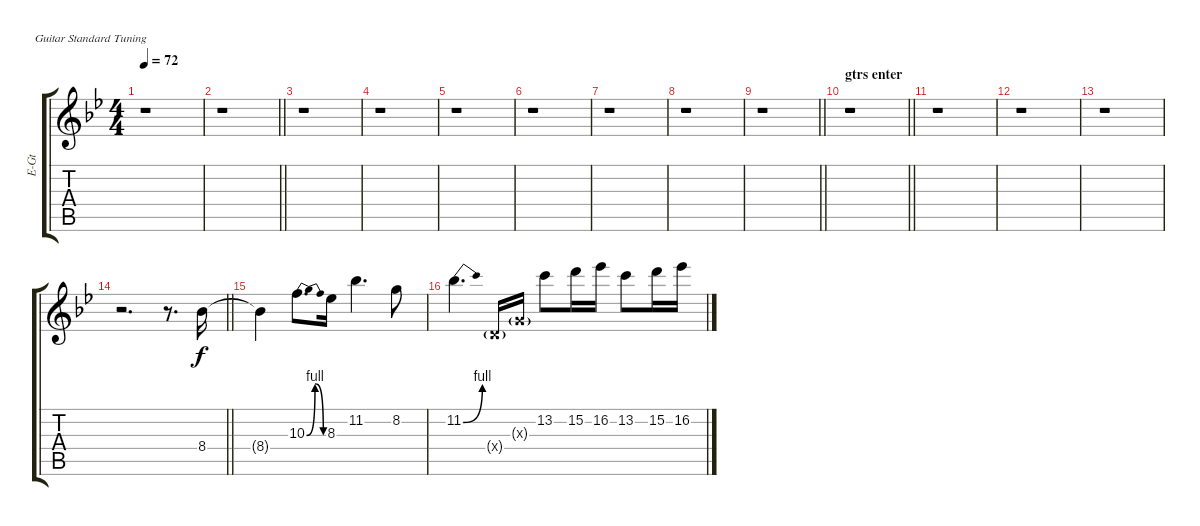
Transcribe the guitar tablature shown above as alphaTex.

\bracketExtendMode groupsimilarinstruments
\otherSystemsTrackNameOrientation horizontal
\track ("Gtr 1" "E-Gt") {instrument distortionguitar}
\staff {score tabs}
\tuning (E4 B3 G3 D3 A2 E2)
\ts (4 4)
\tempo 72
\clef g2
\ks bb
r.1{dy f beam Down} |
\barLineRight lightlight
r.1{beam Down} |
r.1{beam Down} |
r.1{beam Down} |
r.1{beam Down} |
r.1{beam Down} |
r.1{beam Down} |
r.1{beam Down} |
\barLineRight lightlight
r.1{beam Down} |
\section ("" "gtrs enter")
\barLineRight lightlight
r.1{beam Down} |
r.1{beam Down} |
r.1{beam Down} |
r.1{beam Down} |
\barLineRight lightlight
r.2{d beam Down} r.8{d beam Down} 8.4{acc b}.16{beam Down} |
8.4{t acc b}.4{beam Down} 10.3{be (bendrelease 0 0 22.8 4 40.199999999999996 4 60 0) acc forcenatural}.8{d beam Down} 8.3{acc b}.16{beam Down} 11.2{acc b}.4{d beam Down} 8.2{acc forcenatural}.8{beam Down} |
11.2{be (bend 0 0 30.599999999999998 4) acc b}.4{d beam Down} 0.4{g x acc forcenatural}.16{beam Up} 0.3{g x acc forcenatural}.16{beam Up} 13.2{acc forcenatural}.8{beam Down} 15.2{acc forcenatural}.16{beam Down} 16.2{acc b}.16{beam Down} 13.2{acc forcenatural}.8{beam Down} 15.2{acc forcenatural}.16{beam Down} 16.2{acc b}.16{beam Down}
